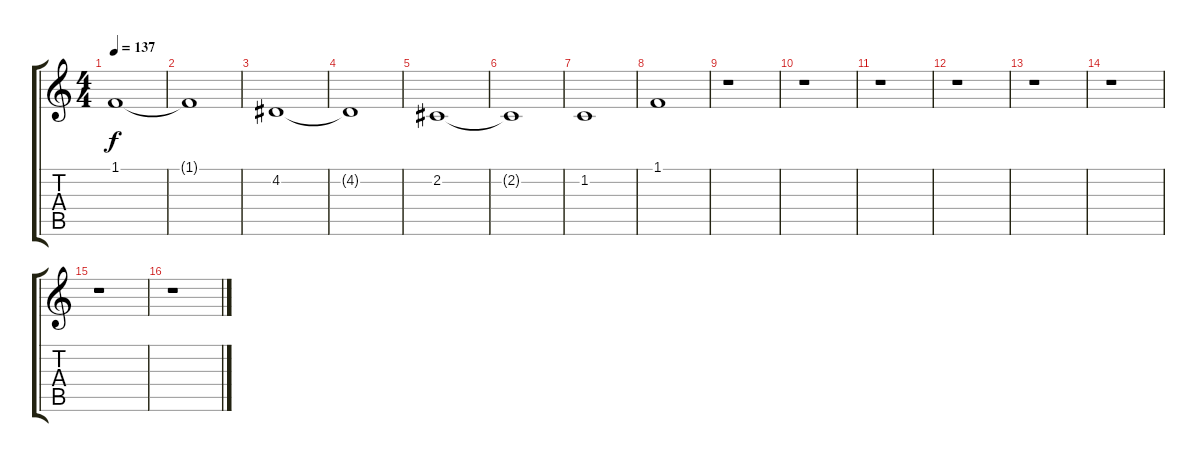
\track "" {instrument pad6metallic}
\staff {score tabs}
\tuning (E4 B3 G3 D3 A2 E2) {hide}
\ts (4 4)
\tempo 137
\clef g2
\ks c
1.1.1{dy f} |
1.1{t}.1 |
4.2.1 |
4.2{t}.1 |
2.2.1 |
2.2{t}.1 |
1.2.1 |
1.1.1{volume 12} |
r.1 |
r.1 |
r.1 |
r.1 |
r.1 |
r.1 |
r.1 |
r.1
